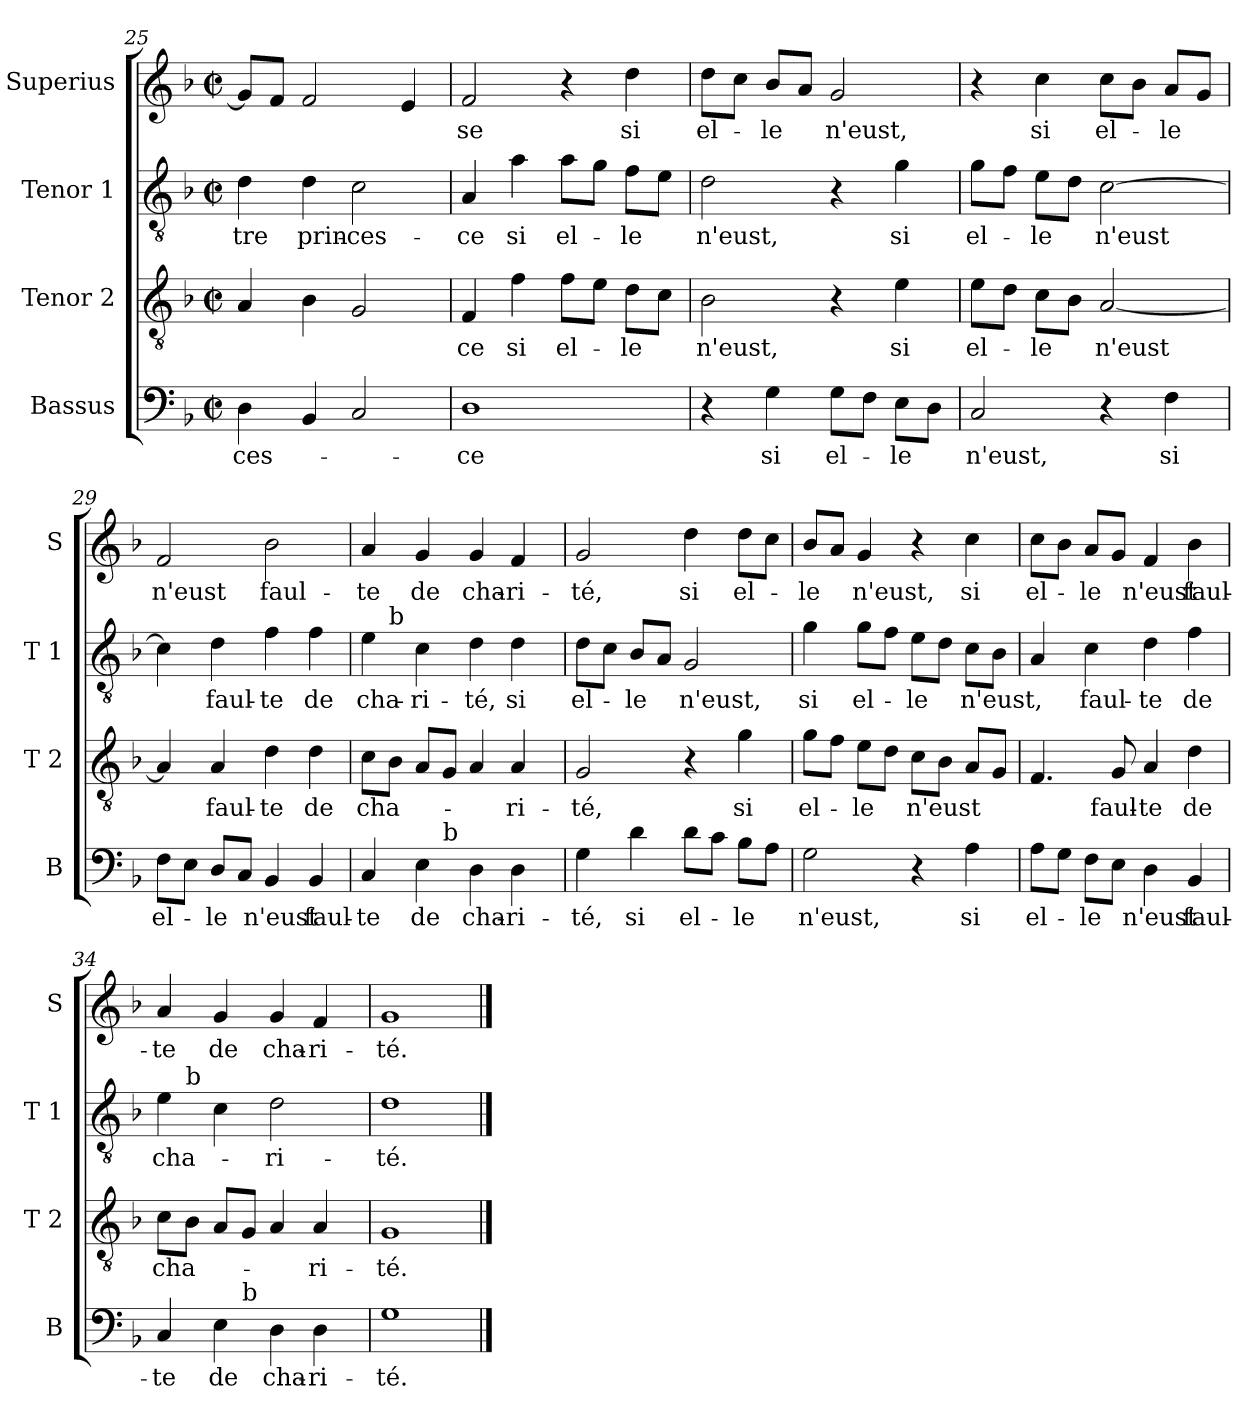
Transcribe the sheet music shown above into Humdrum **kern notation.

**kern	**text	**kern	**text	**kern	**text	**kern	**text
*part4	*part4	*part3	*part3	*part2	*part2	*part1	*part1
*staff4	*staff4	*staff3	*staff3	*staff2	*staff2	*staff1	*staff1
*I"Bassus	*	*I"Tenor 2	*	*I"Tenor 1	*	*I"Superius	*
*I'B	*	*I'T 2	*	*I'T 1	*	*I'S	*
*clefF4	*	*clefGv2	*	*clefGv2	*	*clefG2	*
*k[b-]	*	*k[b-]	*	*k[b-]	*	*k[b-]	*
*F:	*	*F:	*	*F:	*	*F:	*
*M2/2	*	*M2/2	*	*M2/2	*	*M2/2	*
*met(c|)	*	*met(c|)	*	*met(c|)	*	*met(c|)	*
=25	=25	=25	=25	=25	=25	=25	=25
4D\	-ces-	4A/	.	4d\	-tre	8g/L]	.
.	.	.	.	.	.	8f/J	.
4BB-/	.	4B-\	.	4d\	prin-	2f/	.
2C/	.	2G/	.	2c\	-ces-	.	.
.	.	.	.	.	.	4e/	.
!!LO:LB:g=z
=26	=26	=26	=26	=26	=26	=26	=26
1D	-ce	4F/	-ce	4A/	-ce	2f/	-se
.	.	4f\	si	4a\	si	.	.
.	.	8f\L	el-	8a\L	el-	4r	.
.	.	8e\J	.	8g\J	.	.	.
.	.	8d\L	-le	8f\L	-le	4dd\	si
.	.	8c\J	.	8e\J	.	.	.
=27	=27	=27	=27	=27	=27	=27	=27
4r	.	2B-\	n'eust,	2d\	n'eust,	8dd\L	el-
.	.	.	.	.	.	8cc\J	.
4G\	si	.	.	.	.	8b-/L	-le
.	.	.	.	.	.	8a/J	.
8G\L	el-	4r	.	4r	.	2g/	n'eust,
8F\J	.	.	.	.	.	.	.
8E\L	-le	4e\	si	4g\	si	.	.
8D\J	.	.	.	.	.	.	.
=28	=28	=28	=28	=28	=28	=28	=28
2C/	n'eust,	8e\L	el-	8g\L	el-	4r	.
.	.	8d\J	.	8f\J	.	.	.
.	.	8c\L	-le	8e\L	-le	4cc\	si
.	.	8B-\J	.	8d\J	.	.	.
4r	.	[2A/	n'eust	[2c\	n'eust	8cc\L	el-
.	.	.	.	.	.	8b-\J	.
4F\	si	.	.	.	.	8a/L	-le
.	.	.	.	.	.	8g/J	.
=29	=29	=29	=29	=29	=29	=29	=29
8F\L	el-	4A/]	.	4c\]	.	2f/	n'eust
8E\J	.	.	.	.	.	.	.
8D/L	-le	4A/	faul-	4d\	faul-	.	.
8C/J	.	.	.	.	.	.	.
4BB-/	n'eust	4d\	-te	4f\	-te	2b-\	faul-
4BB-/	faul-	4d\	de	4f\	de	.	.
=30	=30	=30	=30	=30	=30	=30	=30
*^	*	*	*	*^	*	*	*
4C/	4.ryy	-te	8c\L	cha-	4e\	8ryy	cha-	4a/	-te
!	!	!	!	!	!	!LO:TX:a:t=b	!	!	!
.	.	.	8B-\J	.	.	2..ryy	.	.	.
4E\	.	de	8A/L	.	4c\	.	-ri-	4g/	de
!	!LO:TX:a:t=b	!	!	!	!	!	!	!	!
.	2ryy	.	8G/J	.	.	.	.	.	.
4D\	.	cha-	4A/	.	4d\	.	-té,	4g/	cha-
4D\	.	-ri-	4A/	-ri-	4d\	.	si	4f/	-ri-
.	8ryy	.	.	.	.	.	.	.	.
*v	*v	*	*	*	*v	*v	*	*	*
!!LO:LB:g=z
=31	=31	=31	=31	=31	=31	=31	=31
4G\	-té,	2G/	-té,	8d\L	el-	2g/	-té,
.	.	.	.	8c\J	.	.	.
4d\	si	.	.	8B-/L	-le	.	.
.	.	.	.	8A/J	.	.	.
8d\L	el-	4r	.	2G/	n'eust,	4dd\	si
8c\J	.	.	.	.	.	.	.
8B-\L	-le	4g\	si	.	.	8dd\L	el-
8A\J	.	.	.	.	.	8cc\J	.
=32	=32	=32	=32	=32	=32	=32	=32
2G\	n'eust,	8g\L	el-	4g\	si	8b-/L	-le
.	.	8f\J	.	.	.	8a/J	.
.	.	8e\L	-le	8g\L	el-	4g/	n'eust,
.	.	8d\J	.	8f\J	.	.	.
4r	.	8c\L	n'eust	8e\L	-le	4r	.
.	.	8B-\J	.	8d\J	.	.	.
4A\	si	8A/L	.	8c\L	n'eust,	4cc\	si
.	.	8G/J	.	8B-\J	.	.	.
=33	=33	=33	=33	=33	=33	=33	=33
8A\L	el-	4.F/	.	4A/	.	8cc\L	el-
8G\J	.	.	.	.	.	8b-\J	.
8F\L	-le	.	.	4c\	faul-	8a/L	-le
8E\J	.	8G/	faul-	.	.	8g/J	.
4D\	n'eust	4A/	-te	4d\	-te	4f/	n'eust
4BB-/	faul-	4d\	de	4f\	de	4b-\	faul-
=34	=34	=34	=34	=34	=34	=34	=34
*^	*	*	*	*^	*	*	*
4C/	4.ryy	-te	8c\L	cha-	4e\	8ryy	cha-	4a/	-te
!	!	!	!	!	!	!LO:TX:a:t=b	!	!	!
.	.	.	8B-\J	.	.	2..ryy	.	.	.
4E\	.	de	8A/L	.	4c\	.	.	4g/	de
!	!LO:TX:a:t=b	!	!	!	!	!	!	!	!
.	2ryy	.	8G/J	.	.	.	.	.	.
4D\	.	cha-	4A/	.	2d\	.	-ri-	4g/	cha-
4D\	.	-ri-	4A/	-ri-	.	.	.	4f/	-ri-
.	8ryy	.	.	.	.	.	.	.	.
*v	*v	*	*	*	*v	*v	*	*	*
=35	=35	=35	=35	=35	=35	=35	=35
1G	-té.	1G	-té.	1d	-té.	1g	-té.
==	==	==	==	==	==	==	==
*-	*-	*-	*-	*-	*-	*-	*-
